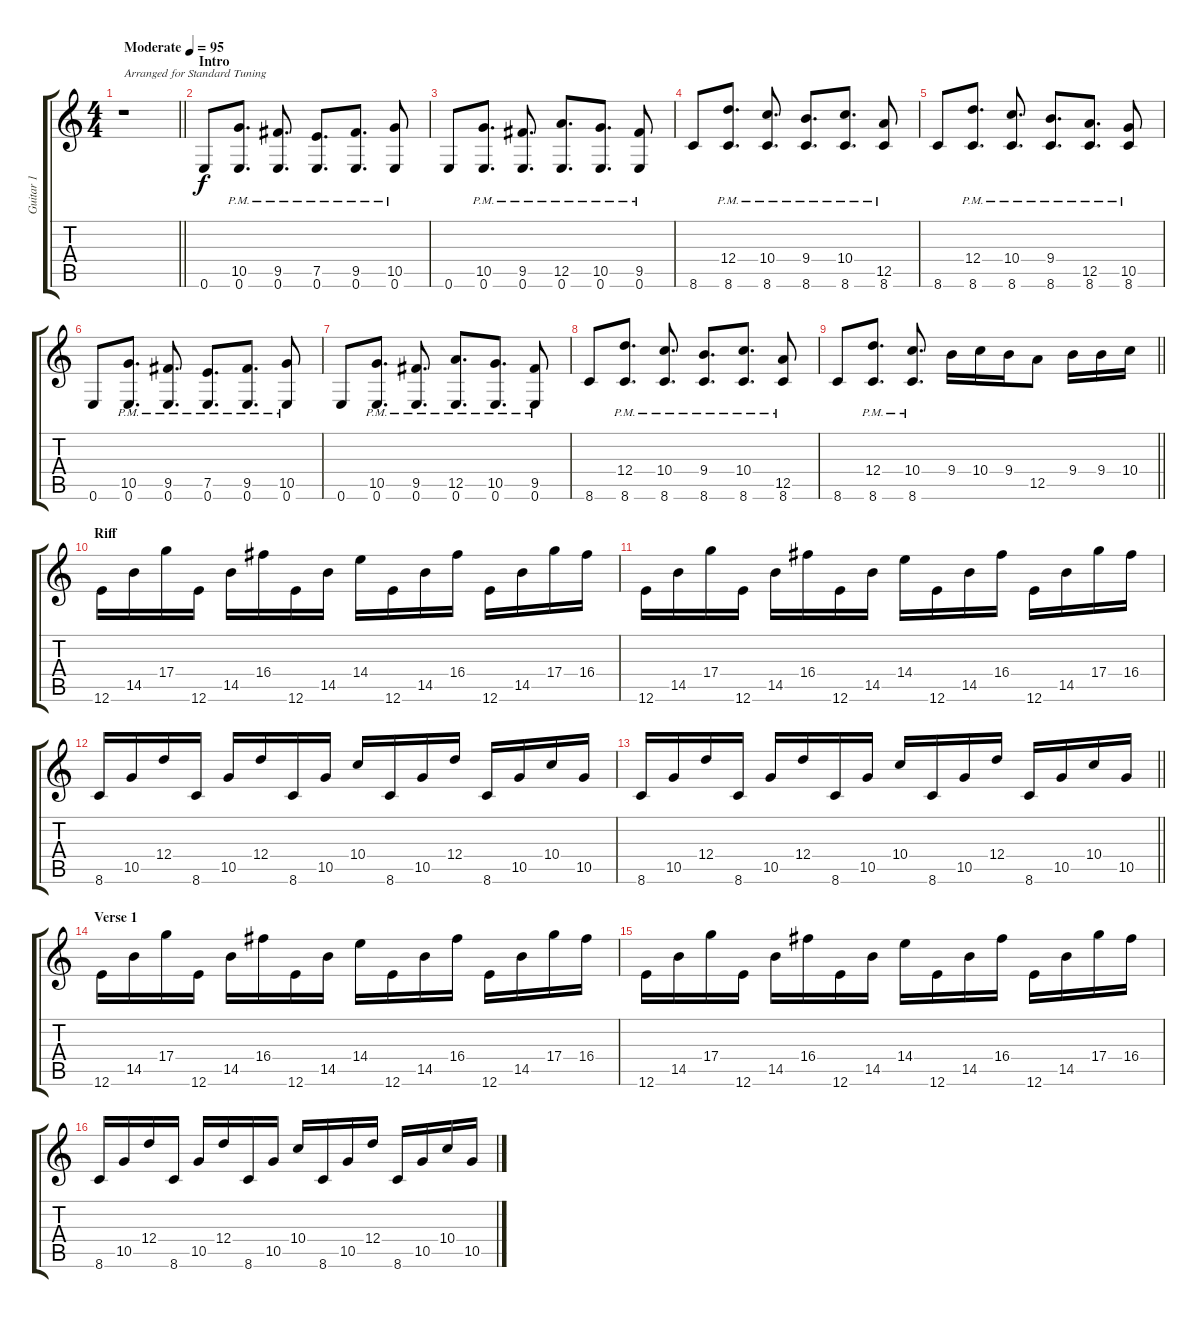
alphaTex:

\track ("Guitar 1" "Guitar 1") {instrument distortionguitar}
\staff {score tabs}
\tuning (E4 B3 G3 D3 A2 E2) {hide}
\ts (4 4)
\tempo (95 "Moderate")
\clef g2
\barLineRight lightlight
\ks c
r.1{txt "Arranged for Standard Tuning" dy f instrument distortionguitar} |
\section ("" "Intro")
0.6.8 (10.5 0.6{pm}).8{d} (9.5 0.6{pm}).8{d} (7.5 0.6{pm}).8{d} (9.5 0.6{pm}).8{d} (10.5 0.6{pm}).8 |
0.6.8 (10.5 0.6{pm}).8{d} (9.5 0.6{pm}).8{d} (12.5 0.6{pm}).8{d} (10.5 0.6{pm}).8{d} (9.5 0.6{pm}).8 |
8.6.8 (12.4 8.6{pm}).8{d} (10.4 8.6{pm}).8{d} (9.4 8.6{pm}).8{d} (10.4 8.6{pm}).8{d} (12.5 8.6{pm}).8 |
8.6.8 (12.4 8.6{pm}).8{d} (10.4 8.6{pm}).8{d} (9.4 8.6{pm}).8{d} (12.5 8.6{pm}).8{d} (10.5 8.6{pm}).8 |
0.6.8 (10.5 0.6{pm}).8{d} (9.5 0.6{pm}).8{d} (7.5 0.6{pm}).8{d} (9.5 0.6{pm}).8{d} (10.5 0.6{pm}).8 |
0.6.8 (10.5 0.6{pm}).8{d} (9.5 0.6{pm}).8{d} (12.5 0.6{pm}).8{d} (10.5 0.6{pm}).8{d} (9.5 0.6{pm}).8 |
8.6.8 (12.4 8.6{pm}).8{d} (10.4 8.6{pm}).8{d} (9.4 8.6{pm}).8{d} (10.4 8.6{pm}).8{d} (12.5 8.6{pm}).8 |
\barLineRight lightlight
8.6.8 (12.4 8.6{pm}).8{d} (10.4 8.6{pm}).8{d} 9.4.16 10.4.16 9.4.16 12.5.8 9.4.16 9.4.16 10.4.16 |
\section ("" "Riff")
12.6.16 14.5.16 17.4.16 12.6.16 14.5.16 16.4.16 12.6.16 14.5.16 14.4.16 12.6.16 14.5.16 16.4.16 12.6.16 14.5.16 17.4.16 16.4.16 |
12.6.16 14.5.16 17.4.16 12.6.16 14.5.16 16.4.16 12.6.16 14.5.16 14.4.16 12.6.16 14.5.16 16.4.16 12.6.16 14.5.16 17.4.16 16.4.16 |
8.6.16 10.5.16 12.4.16 8.6.16 10.5.16 12.4.16 8.6.16 10.5.16 10.4.16 8.6.16 10.5.16 12.4.16 8.6.16 10.5.16 10.4.16 10.5.16 |
\barLineRight lightlight
8.6.16 10.5.16 12.4.16 8.6.16 10.5.16 12.4.16 8.6.16 10.5.16 10.4.16 8.6.16 10.5.16 12.4.16 8.6.16 10.5.16 10.4.16 10.5.16 |
\section ("" "Verse 1")
12.6.16 14.5.16 17.4.16 12.6.16 14.5.16 16.4.16 12.6.16 14.5.16 14.4.16 12.6.16 14.5.16 16.4.16 12.6.16 14.5.16 17.4.16 16.4.16 |
12.6.16 14.5.16 17.4.16 12.6.16 14.5.16 16.4.16 12.6.16 14.5.16 14.4.16 12.6.16 14.5.16 16.4.16 12.6.16 14.5.16 17.4.16 16.4.16 |
8.6.16 10.5.16 12.4.16 8.6.16 10.5.16 12.4.16 8.6.16 10.5.16 10.4.16 8.6.16 10.5.16 12.4.16 8.6.16 10.5.16 10.4.16 10.5.16
